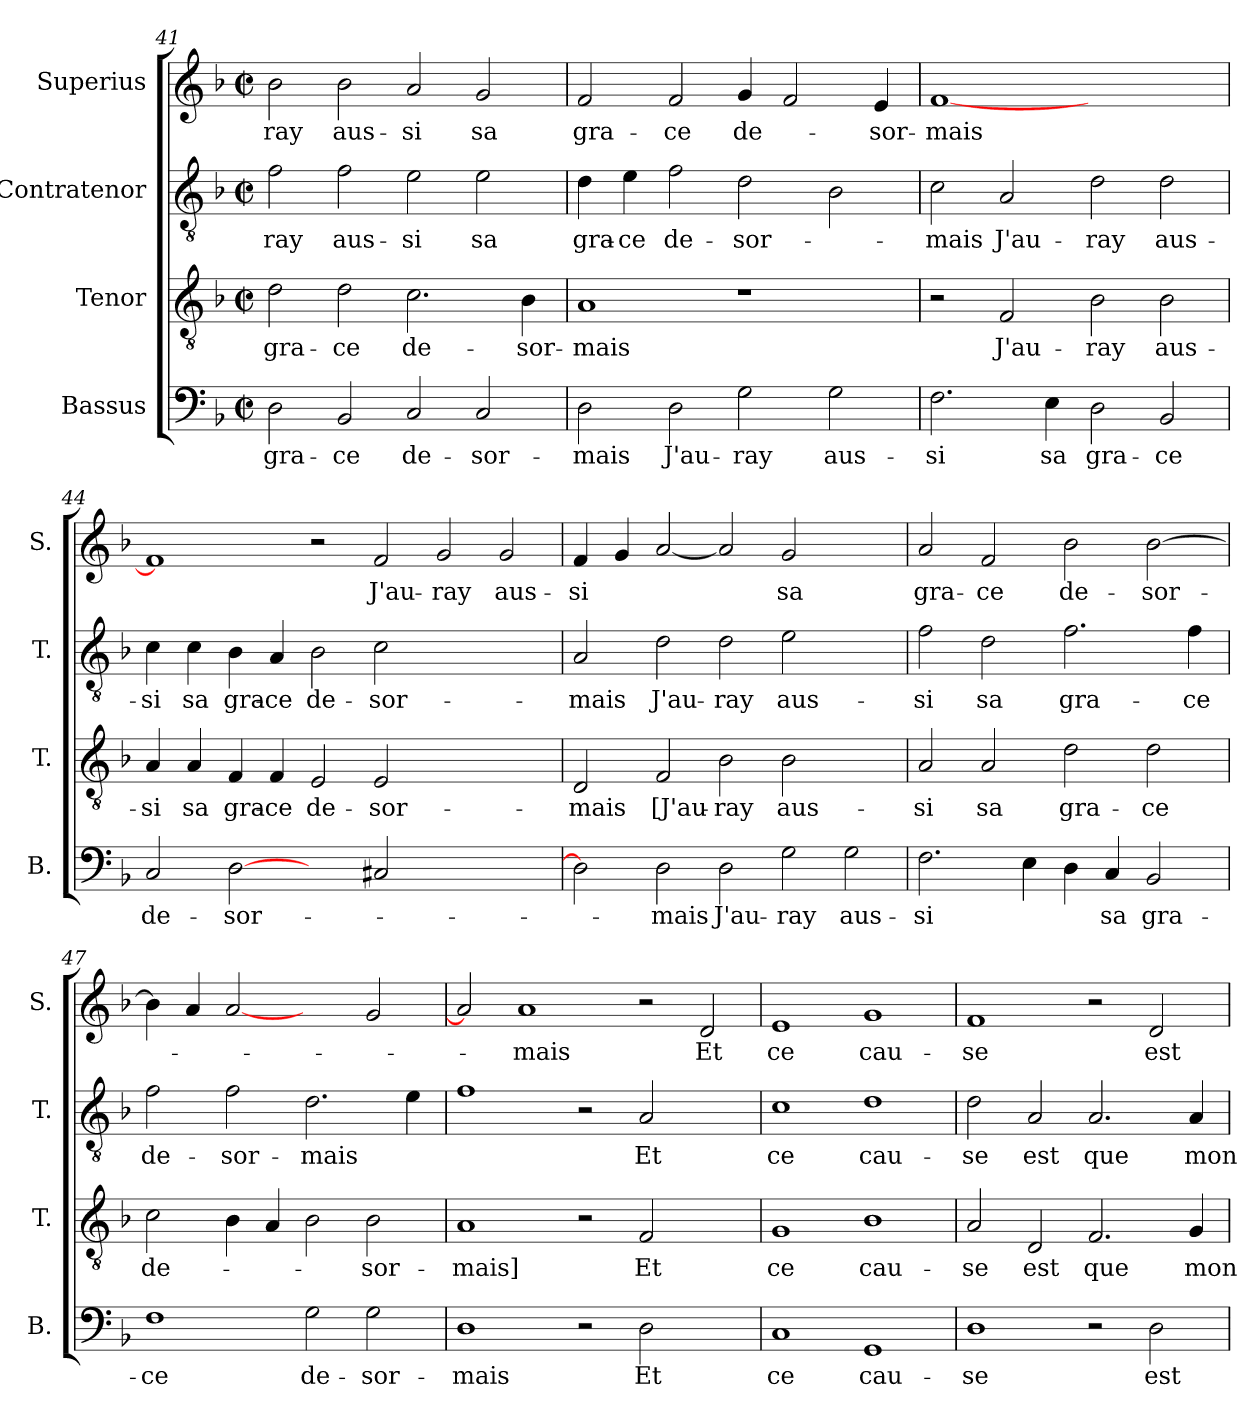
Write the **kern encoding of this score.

**kern	**text	**kern	**text	**kern	**text	**kern	**text
*part4	*part4	*part3	*part3	*part2	*part2	*part1	*part1
*staff4	*staff4	*staff3	*staff3	*staff2	*staff2	*staff1	*staff1
*I"Bassus	*	*I"Tenor	*	*I"Contratenor	*	*I"Superius	*
*I'B.	*	*I'T.	*	*I'T.	*	*I'S.	*
!!LO:LB:g=z
*clefF4	*	*clefGv2	*	*clefGv2	*	*clefG2	*
*k[b-]	*	*k[b-]	*	*k[b-]	*	*k[b-]	*
*F:	*	*F:	*	*F:	*	*F:	*
*M2/2	*	*M2/2	*	*M2/2	*	*M2/2	*
*met(c|)	*	*met(c|)	*	*met(c|)	*	*met(c|)	*
=41	=41	=41	=41	=41	=41	=41	=41
2D\	gra-	2d\	gra-	2f\	-ray	2b-\	-ray
2BB-/	-ce	2d\	-ce	2f\	aus-	2b-\	aus-
2C/	de-	2.c\	de-	2e\	-si	2a/	-si
2C/	-sor-	.	.	2e\	sa	2g/	sa
.	.	4B-\	-sor-	.	.	.	.
=42	=42	=42	=42	=42	=42	=42	=42
2D\	-mais	1A/	-mais	4d\	gra-	2f/	gra-
.	.	.	.	4e\	-ce	.	.
2D\	J'au-	.	.	2f\	de-	2f/	-ce
2G\	-ray	1r	.	2d\	-sor-	4g/	de-
.	.	.	.	.	.	2f/	.
2G\	aus-	.	.	2B-\	.	.	.
.	.	.	.	.	.	4e/	-sor-
=43	=43	=43	=43	=43	=43	=43	=43
2.F\	-si	2r	.	2c\	-mais	[1f/	-mais
.	.	2F/	J'au-	2A/	J'au-	.	.
4E\	sa	.	.	.	.	.	.
2D\	gra-	2B-\	-ray	2d\	-ray	1ryy	.
2BB-/	-ce	2B-\	aus-	2d\	aus-	.	.
=44	=44	=44	=44	=44	=44	=44	=44
2C/	de-	4A/	-si	4c\	-si	1f/]	.
.	.	4A/	sa	4c\	sa	.	.
[2D\	-sor-	4F/	gra-	4B-\	gra-	.	.
.	.	4F/	-ce	4A/	-ce	.	.
2ryy	.	2E/	de-	2B-\	de-	2r	.
2C#X/	.	2E/	-sor-	2c\	-sor-	2f/	J'au-
1ryy	.	1ryy	.	1ryy	.	2g/	-ray
.	.	.	.	.	.	2g/	aus-
=45	=45	=45	=45	=45	=45	=45	=45
2D\]	.	2D/	-mais	2A/	-mais	4f/	-si
.	.	.	.	.	.	4g/	.
2D\	-mais	2F/	[J'au-	2d\	J'au-	[2a/	.
2D\	J'au-	2B-\	-ray	2d\	-ray	2a/]	.
2G\	-ray	2B-\	aus-	2e\	aus-	2g/	sa
2G\	aus-	2ryy	.	2ryy	.	2ryy	.
!!LO:PB:g=z
=46	=46	=46	=46	=46	=46	=46	=46
2.F\	-si	2A/	-si	2f\	-si	2a/	gra-
.	.	2A/	sa	2d\	sa	2f/	-ce
4E\	.	.	.	.	.	.	.
4D\	.	2d\	gra-	2.f\	gra-	2b-\	de-
4C/	sa	.	.	.	.	.	.
2BB-/	gra-	2d\	-ce	.	.	[2b-\	-sor-
.	.	.	.	4f\	-ce	.	.
=47	=47	=47	=47	=47	=47	=47	=47
1F\	-ce	2c\	de-	2f\	de-	4b-\]	.
.	.	.	.	.	.	4a/	.
.	.	4B-\	.	2f\	-sor-	[2a/	.
.	.	4A/	.	.	.	.	.
2G\	de-	2B-\	.	2.d\	-mais	2ryy	.
2G\	-sor-	2B-\	-sor-	.	.	2g/	.
.	.	.	.	4e\	.	.	.
=48	=48	=48	=48	=48	=48	=48	=48
1D\	-mais	1A/	-mais]	1f\	.	2a/]	.
.	.	.	.	.	.	1a/	-mais
2r	.	2r	.	2r	.	.	.
2D\	Et	2F/	Et	2A/	Et	2r	.
2ryy	.	2ryy	.	2ryy	.	2d/	Et
=49	=49	=49	=49	=49	=49	=49	=49
1C/	ce	1G/	ce	1c\	ce	1e/	ce
1GG/	cau-	1B-\	cau-	1d\	cau-	1g/	cau-
=50	=50	=50	=50	=50	=50	=50	=50
1D\	-se	2A/	-se	2d\	-se	1f/	-se
.	.	2D/	est	2A/	est	.	.
2r	.	2.F/	que	2.A/	que	2r	.
2D\	est	.	.	.	.	2d/	est
.	.	4G/	mon	4A/	mon	.	.
=	=	=	=	=	=	=	=
*-	*-	*-	*-	*-	*-	*-	*-
